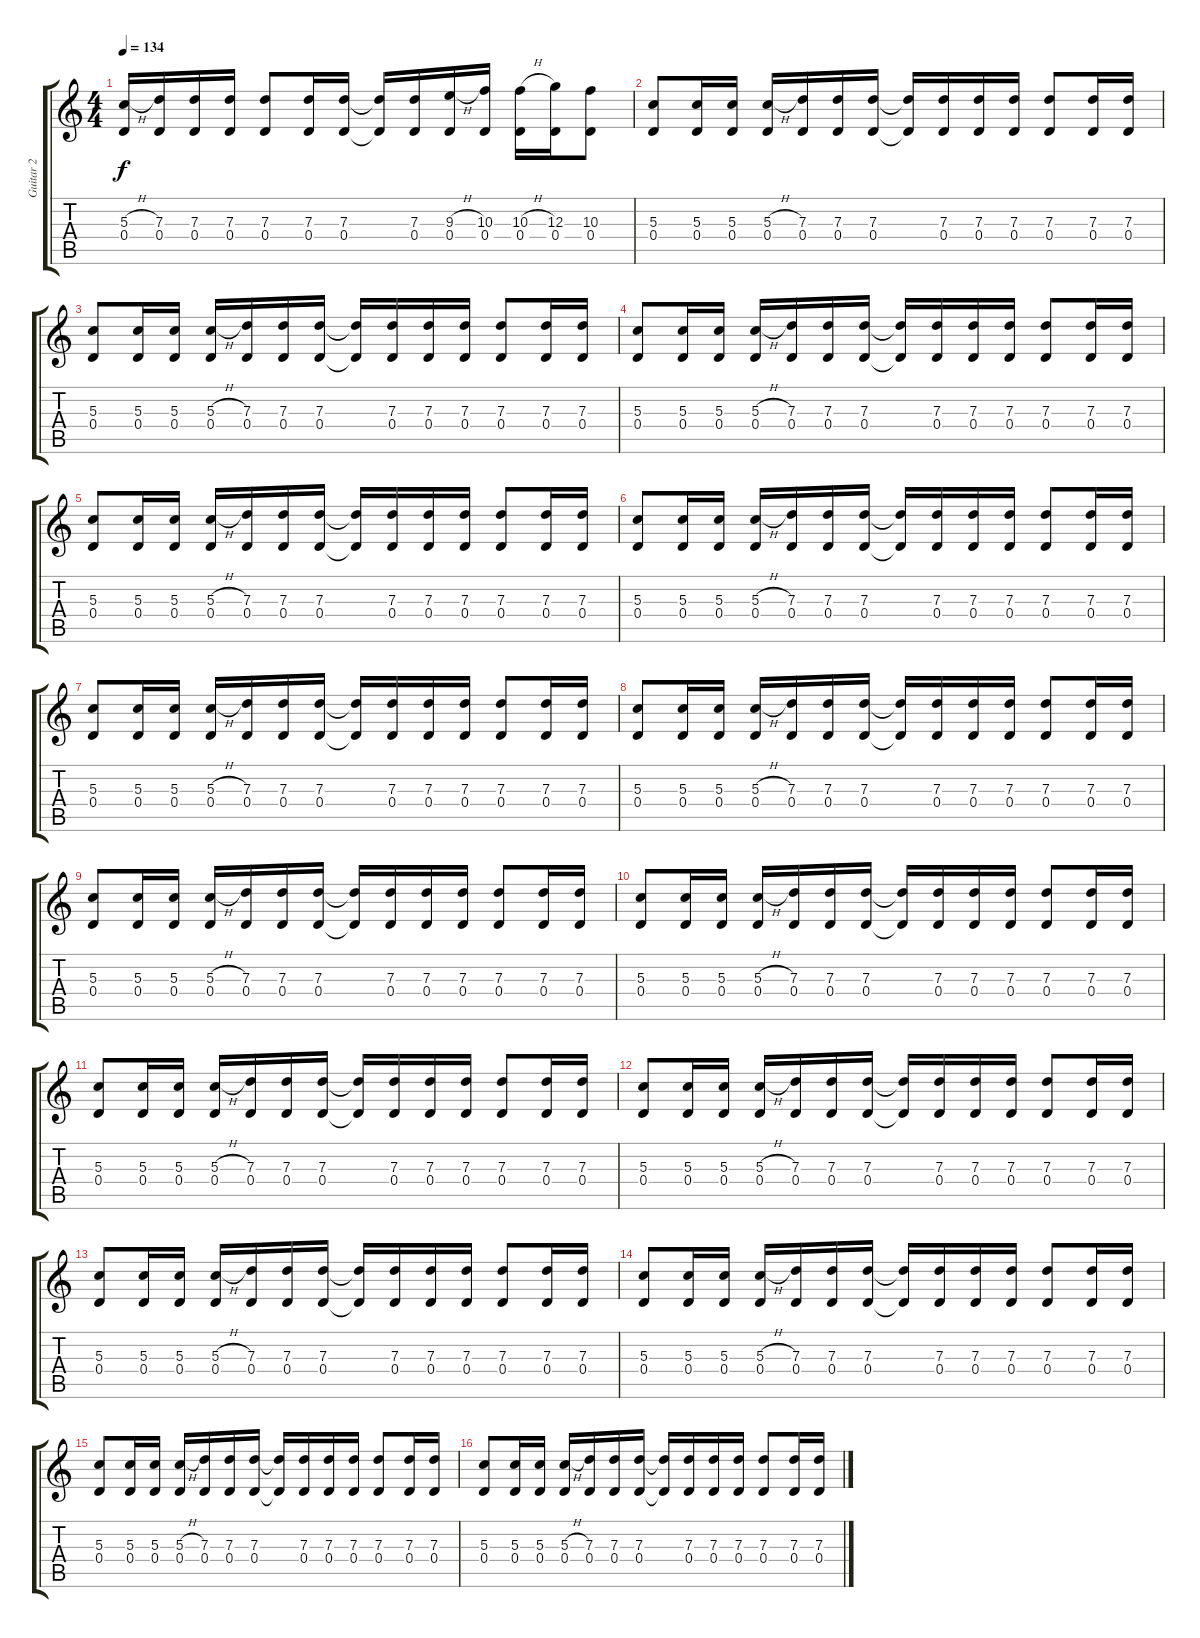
\track ("Guitar 2" "Guitar 2") {instrument overdrivenguitar}
\staff {score tabs}
\tuning (E4 B3 G3 D3 A2 E2) {hide}
\ts (4 4)
\tempo 134
\clef g2
\ks c
(5.3{h} 0.4).16{dy f} (7.3 0.4).16 (7.3 0.4).16 (7.3 0.4).16 (7.3 0.4).8 (7.3 0.4).16 (7.3 0.4).16 (7.3{t} 0.4{t}).16 (7.3 0.4).16 (9.3{h} 0.4).16 (10.3 0.4).16 (10.3{h} 0.4).16 (12.3 0.4).16 (10.3 0.4).8 |
(5.3 0.4).8 (5.3 0.4).16 (5.3 0.4).16 (5.3{h} 0.4).16 (7.3 0.4).16 (7.3 0.4).16 (7.3 0.4).16 (7.3{t} 0.4{t}).16 (7.3 0.4).16 (7.3 0.4).16 (7.3 0.4).16 (7.3 0.4).8 (7.3 0.4).16 (7.3 0.4).16 |
(5.3 0.4).8 (5.3 0.4).16 (5.3 0.4).16 (5.3{h} 0.4).16 (7.3 0.4).16 (7.3 0.4).16 (7.3 0.4).16 (7.3{t} 0.4{t}).16 (7.3 0.4).16 (7.3 0.4).16 (7.3 0.4).16 (7.3 0.4).8 (7.3 0.4).16 (7.3 0.4).16 |
(5.3 0.4).8 (5.3 0.4).16 (5.3 0.4).16 (5.3{h} 0.4).16 (7.3 0.4).16 (7.3 0.4).16 (7.3 0.4).16 (7.3{t} 0.4{t}).16 (7.3 0.4).16 (7.3 0.4).16 (7.3 0.4).16 (7.3 0.4).8 (7.3 0.4).16 (7.3 0.4).16 |
(5.3 0.4).8 (5.3 0.4).16 (5.3 0.4).16 (5.3{h} 0.4).16 (7.3 0.4).16 (7.3 0.4).16 (7.3 0.4).16 (7.3{t} 0.4{t}).16 (7.3 0.4).16 (7.3 0.4).16 (7.3 0.4).16 (7.3 0.4).8 (7.3 0.4).16 (7.3 0.4).16 |
(5.3 0.4).8 (5.3 0.4).16 (5.3 0.4).16 (5.3{h} 0.4).16 (7.3 0.4).16 (7.3 0.4).16 (7.3 0.4).16 (7.3{t} 0.4{t}).16 (7.3 0.4).16 (7.3 0.4).16 (7.3 0.4).16 (7.3 0.4).8 (7.3 0.4).16 (7.3 0.4).16 |
(5.3 0.4).8 (5.3 0.4).16 (5.3 0.4).16 (5.3{h} 0.4).16 (7.3 0.4).16 (7.3 0.4).16 (7.3 0.4).16 (7.3{t} 0.4{t}).16 (7.3 0.4).16 (7.3 0.4).16 (7.3 0.4).16 (7.3 0.4).8 (7.3 0.4).16 (7.3 0.4).16 |
(5.3 0.4).8 (5.3 0.4).16 (5.3 0.4).16 (5.3{h} 0.4).16 (7.3 0.4).16 (7.3 0.4).16 (7.3 0.4).16 (7.3{t} 0.4{t}).16 (7.3 0.4).16 (7.3 0.4).16 (7.3 0.4).16 (7.3 0.4).8 (7.3 0.4).16 (7.3 0.4).16 |
(5.3 0.4).8 (5.3 0.4).16 (5.3 0.4).16 (5.3{h} 0.4).16 (7.3 0.4).16 (7.3 0.4).16 (7.3 0.4).16 (7.3{t} 0.4{t}).16 (7.3 0.4).16 (7.3 0.4).16 (7.3 0.4).16 (7.3 0.4).8 (7.3 0.4).16 (7.3 0.4).16 |
(5.3 0.4).8 (5.3 0.4).16 (5.3 0.4).16 (5.3{h} 0.4).16 (7.3 0.4).16 (7.3 0.4).16 (7.3 0.4).16 (7.3{t} 0.4{t}).16 (7.3 0.4).16 (7.3 0.4).16 (7.3 0.4).16 (7.3 0.4).8 (7.3 0.4).16 (7.3 0.4).16 |
(5.3 0.4).8 (5.3 0.4).16 (5.3 0.4).16 (5.3{h} 0.4).16 (7.3 0.4).16 (7.3 0.4).16 (7.3 0.4).16 (7.3{t} 0.4{t}).16 (7.3 0.4).16 (7.3 0.4).16 (7.3 0.4).16 (7.3 0.4).8 (7.3 0.4).16 (7.3 0.4).16 |
(5.3 0.4).8 (5.3 0.4).16 (5.3 0.4).16 (5.3{h} 0.4).16 (7.3 0.4).16 (7.3 0.4).16 (7.3 0.4).16 (7.3{t} 0.4{t}).16 (7.3 0.4).16 (7.3 0.4).16 (7.3 0.4).16 (7.3 0.4).8 (7.3 0.4).16 (7.3 0.4).16 |
(5.3 0.4).8 (5.3 0.4).16 (5.3 0.4).16 (5.3{h} 0.4).16 (7.3 0.4).16 (7.3 0.4).16 (7.3 0.4).16 (7.3{t} 0.4{t}).16 (7.3 0.4).16 (7.3 0.4).16 (7.3 0.4).16 (7.3 0.4).8 (7.3 0.4).16 (7.3 0.4).16 |
(5.3 0.4).8 (5.3 0.4).16 (5.3 0.4).16 (5.3{h} 0.4).16 (7.3 0.4).16 (7.3 0.4).16 (7.3 0.4).16 (7.3{t} 0.4{t}).16 (7.3 0.4).16 (7.3 0.4).16 (7.3 0.4).16 (7.3 0.4).8 (7.3 0.4).16 (7.3 0.4).16 |
(5.3 0.4).8 (5.3 0.4).16 (5.3 0.4).16 (5.3{h} 0.4).16 (7.3 0.4).16 (7.3 0.4).16 (7.3 0.4).16 (7.3{t} 0.4{t}).16 (7.3 0.4).16 (7.3 0.4).16 (7.3 0.4).16 (7.3 0.4).8 (7.3 0.4).16 (7.3 0.4).16 |
(5.3 0.4).8 (5.3 0.4).16 (5.3 0.4).16 (5.3{h} 0.4).16 (7.3 0.4).16 (7.3 0.4).16 (7.3 0.4).16 (7.3{t} 0.4{t}).16 (7.3 0.4).16 (7.3 0.4).16 (7.3 0.4).16 (7.3 0.4).8 (7.3 0.4).16 (7.3 0.4).16
